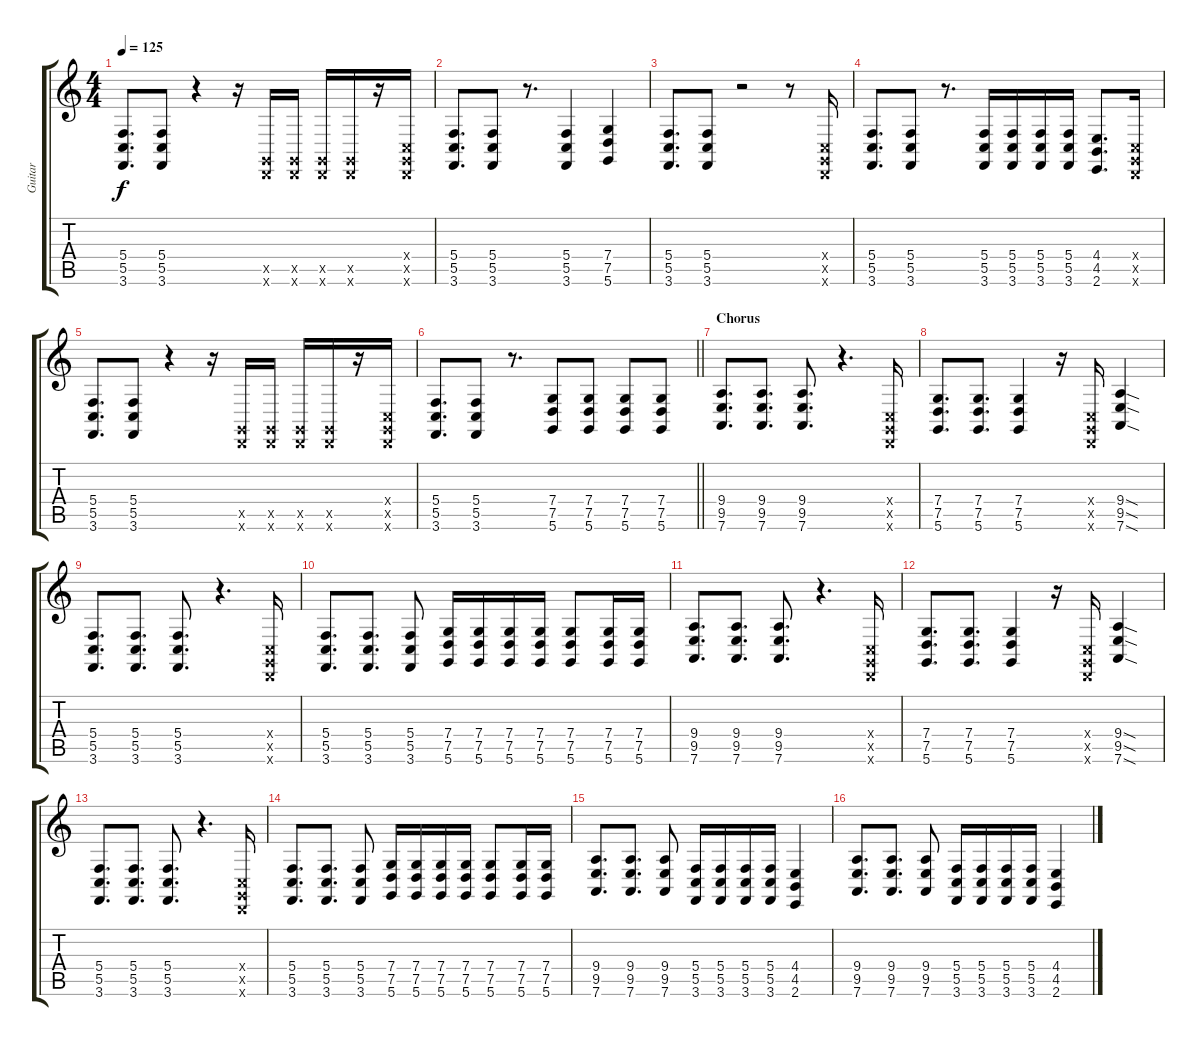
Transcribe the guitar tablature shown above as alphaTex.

\track ("Guitar " "Guitar ") {instrument lead2sawtooth}
\staff {score tabs}
\tuning (D4 A3 F3 C3 G2 D2) {hide}
\ts (4 4)
\tempo 125
\clef g2
\ks c
(5.4 5.5 3.6).8{d dy f} (5.4 5.5 3.6).8 r.4 r.16 (0.5{x} 0.6{x}).16 (0.5{x} 0.6{x}).16 (0.5{x} 0.6{x}).16 (0.5{x} 0.6{x}).16 r.16 (0.4{x} 0.5{x} 0.6{x}).16 |
(5.4 5.5 3.6).8{d} (5.4 5.5 3.6).8 r.8{d} (5.4 5.5 3.6).4 (7.4 7.5 5.6).4 |
(5.4 5.5 3.6).8{d} (5.4 5.5 3.6).8 r.2 r.8 (0.4{x} 0.5{x} 0.6{x}).16 |
(5.4 5.5 3.6).8{d} (5.4 5.5 3.6).8 r.8{d} (5.4 5.5 3.6).16 (5.4 5.5 3.6).16 (5.4 5.5 3.6).16 (5.4 5.5 3.6).16 (4.4 4.5 2.6).8{d} (0.4{x} 0.5{x} 0.6{x}).16 |
(5.4 5.5 3.6).8{d} (5.4 5.5 3.6).8 r.4 r.16 (0.5{x} 0.6{x}).16 (0.5{x} 0.6{x}).16 (0.5{x} 0.6{x}).16 (0.5{x} 0.6{x}).16 r.16 (0.4{x} 0.5{x} 0.6{x}).16 |
\barLineRight lightlight
(5.4 5.5 3.6).8{d} (5.4 5.5 3.6).8 r.8{d} (7.4 7.5 5.6).8 (7.4 7.5 5.6).8 (7.4 7.5 5.6).8 (7.4 7.5 5.6).8 |
\section ("" "Chorus")
(9.4 9.5 7.6).8{d} (9.4 9.5 7.6).8{d} (9.4 9.5 7.6).8{d} r.4{d} (0.4{x} 0.5{x} 0.6{x}).16 |
(7.4 7.5 5.6).8{d} (7.4 7.5 5.6).8{d} (7.4 7.5 5.6).4 r.16 (0.4{x} 0.5{x} 0.6{x}).16 (9.4{sod} 9.5{sod} 7.6{sod}).4 |
(5.4 5.5 3.6).8{d} (5.4 5.5 3.6).8{d} (5.4 5.5 3.6).8{d} r.4{d} (0.4{x} 0.5{x} 0.6{x}).16 |
(5.4 5.5 3.6).8{d} (5.4 5.5 3.6).8{d} (5.4 5.5 3.6).8 (7.4 7.5 5.6).16 (7.4 7.5 5.6).16 (7.4 7.5 5.6).16 (7.4 7.5 5.6).16 (7.4 7.5 5.6).8 (7.4 7.5 5.6).16 (7.4 7.5 5.6).16 |
(9.4 9.5 7.6).8{d} (9.4 9.5 7.6).8{d} (9.4 9.5 7.6).8{d} r.4{d} (0.4{x} 0.5{x} 0.6{x}).16 |
(7.4 7.5 5.6).8{d} (7.4 7.5 5.6).8{d} (7.4 7.5 5.6).4 r.16 (0.4{x} 0.5{x} 0.6{x}).16 (9.4{sod} 9.5{sod} 7.6{sod}).4 |
(5.4 5.5 3.6).8{d} (5.4 5.5 3.6).8{d} (5.4 5.5 3.6).8{d} r.4{d} (0.4{x} 0.5{x} 0.6{x}).16 |
(5.4 5.5 3.6).8{d} (5.4 5.5 3.6).8{d} (5.4 5.5 3.6).8 (7.4 7.5 5.6).16 (7.4 7.5 5.6).16 (7.4 7.5 5.6).16 (7.4 7.5 5.6).16 (7.4 7.5 5.6).8 (7.4 7.5 5.6).16 (7.4 7.5 5.6).16 |
(9.4 9.5 7.6).8{d} (9.4 9.5 7.6).8{d} (9.4 9.5 7.6).8 (5.4 5.5 3.6).16 (5.4 5.5 3.6).16 (5.4 5.5 3.6).16 (5.4 5.5 3.6).16 (4.4 4.5 2.6).4 |
(9.4 9.5 7.6).8{d} (9.4 9.5 7.6).8{d} (9.4 9.5 7.6).8 (5.4 5.5 3.6).16 (5.4 5.5 3.6).16 (5.4 5.5 3.6).16 (5.4 5.5 3.6).16 (4.4 4.5 2.6).4
